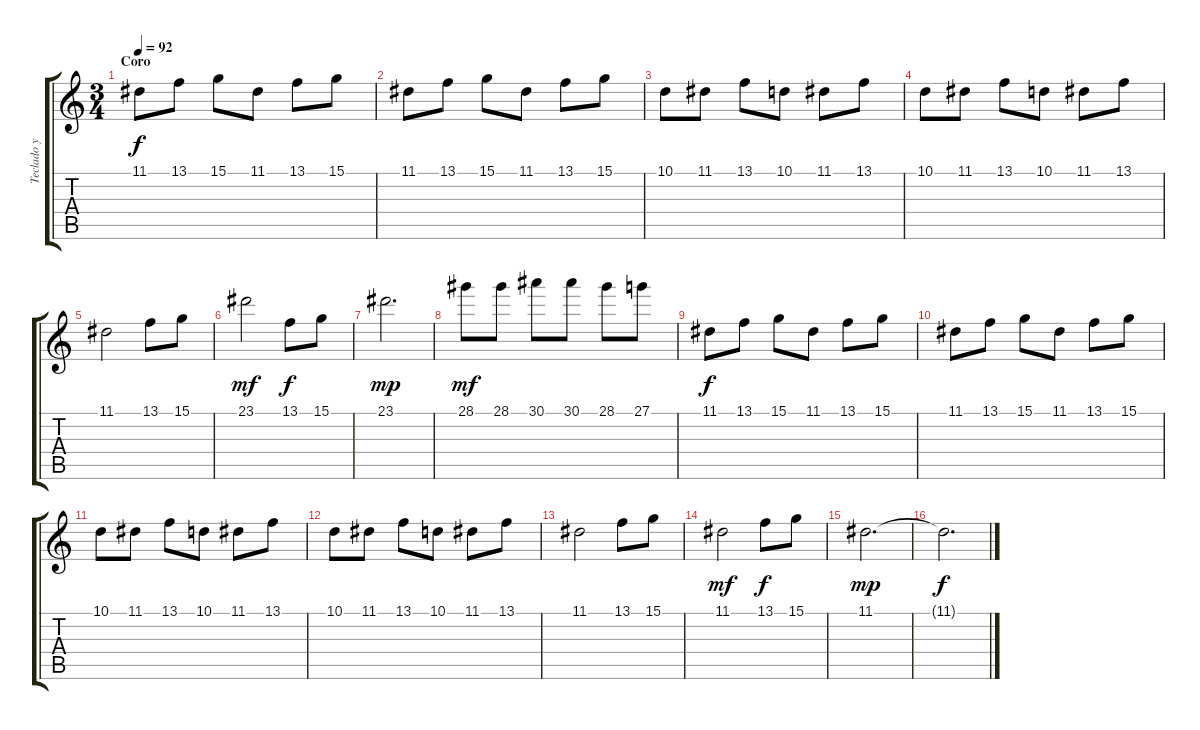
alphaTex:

\track ("Teclado y Strings" "Teclado y ") {instrument pad4choir}
\staff {score tabs}
\tuning (E4 B3 G3 D3 A2 E2) {hide}
\ts (3 4)
\section ("" "Coro")
\tempo 92
\clef g2
\ks c
11.1.8{dy f volume 7 instrument synthvoice} 13.1.8 15.1.8 11.1.8 13.1.8 15.1.8 |
11.1.8 13.1.8 15.1.8 11.1.8 13.1.8 15.1.8 |
10.1.8 11.1.8 13.1.8 10.1.8 11.1.8 13.1.8 |
10.1.8 11.1.8 13.1.8 10.1.8 11.1.8 13.1.8 |
11.1.2 13.1.8 15.1.8 |
23.1.2{dy mf} 13.1.8{dy f} 15.1.8 |
23.1.2{d dy mp} |
28.1.8{dy mf} 28.1.8 30.1.8 30.1.8 28.1.8 27.1.8 |
11.1.8{dy f} 13.1.8 15.1.8 11.1.8 13.1.8 15.1.8 |
11.1.8 13.1.8 15.1.8 11.1.8 13.1.8 15.1.8 |
10.1.8 11.1.8 13.1.8 10.1.8 11.1.8 13.1.8 |
10.1.8 11.1.8 13.1.8 10.1.8 11.1.8 13.1.8 |
11.1.2 13.1.8 15.1.8 |
11.1.2{dy mf} 13.1.8{dy f} 15.1.8 |
11.1.2{d dy mp} |
11.1{t}.2{d dy f}
